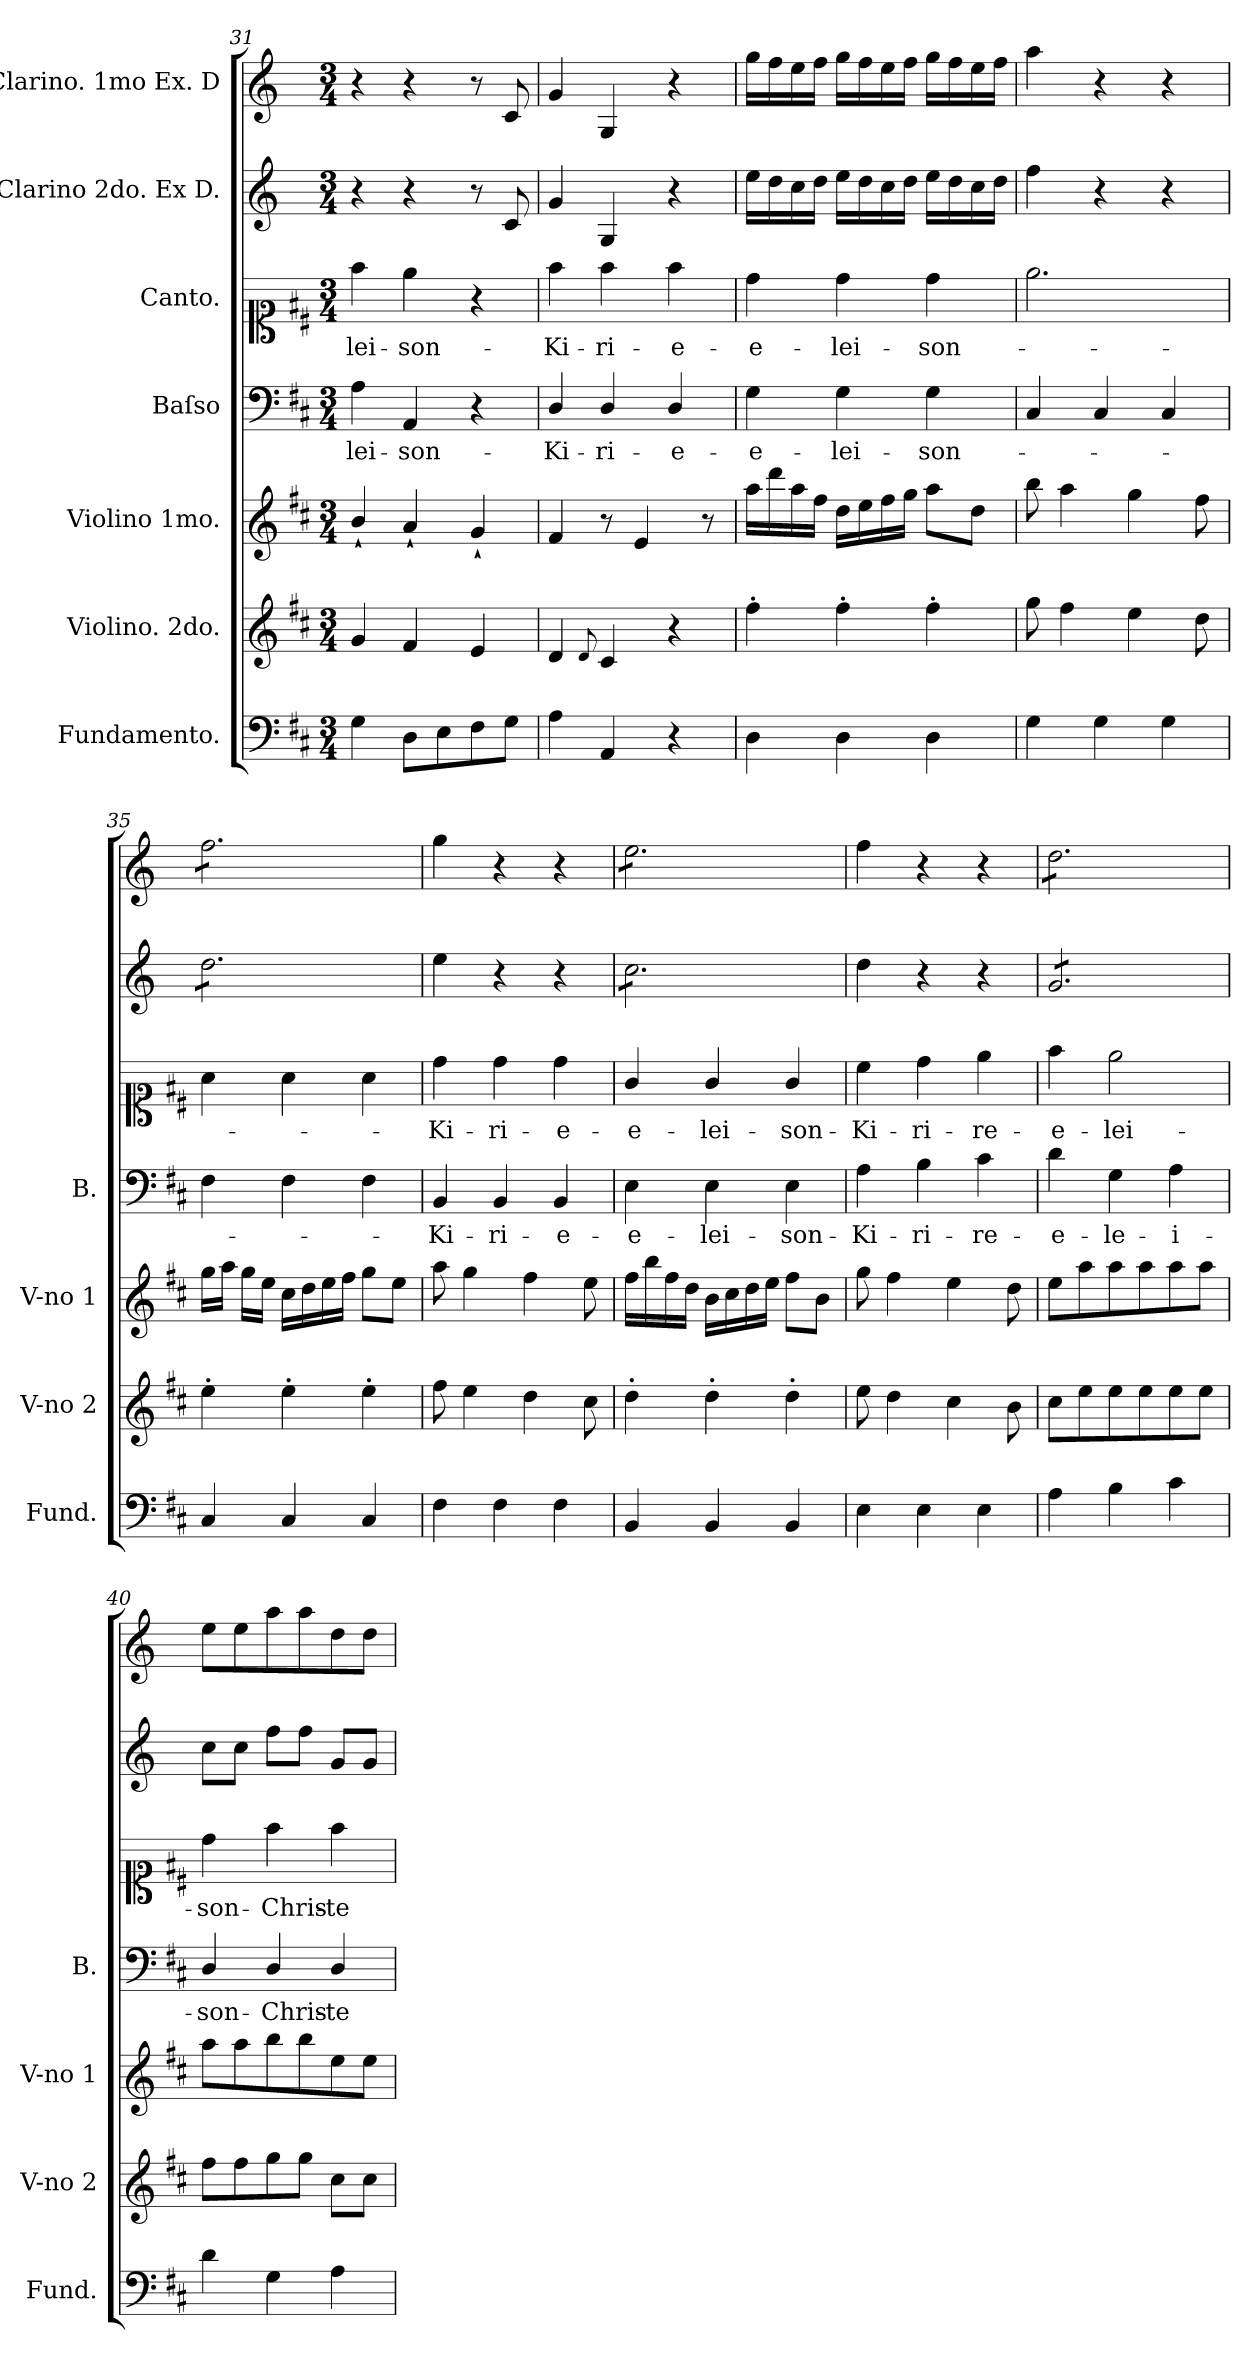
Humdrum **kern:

**kern	**kern	**kern	**kern	**text	**kern	**text	**kern	**kern
*part7	*part6	*part5	*part4	*part4	*part3	*part3	*part2	*part1
*staff7	*staff6	*staff5	*staff4	*staff4	*staff3	*staff3	*staff2	*staff1
*I"Fundamento.	*I"Violino. 2do.	*I"Violino 1mo.	*I"Baſso	*	*I"Canto.	*	*I"Clarino 2do. Ex D.	*I"Clarino. 1mo Ex. D
*I'Fund.	*I'V-no 2	*I'V-no 1	*I'B.	*	*	*	*	*
*clefF4	*clefG2	*clefG2	*clefF4	*	*clefC1	*	*clefG2	*clefG2
*	*	*	*	*	*	*	*ITrd-1c-2	*ITrd-1c-2
*k[f#c#]	*k[f#c#]	*k[f#c#]	*k[f#c#]	*	*k[f#c#]	*	*k[f#c#]	*k[f#c#]
*M3/4	*M3/4	*M3/4	*M3/4	*	*M3/4	*	*M3/4	*M3/4
=31	=31	=31	=31	=31	=31	=31	=31	=31
4G\	4g/	4b`>/	4A\	-lei-	4ff#\	-lei-	4r	4r
8D\L	4f#/	4a`>/	4AA/	-son-	4ee\	-son-	4r	4r
8E\	.	.	.	.	.	.	.	.
8F#\	4e/	4g`>/	4r	.	4r	.	8r	8r
8G\J	.	.	.	.	.	.	8d/	8d/
=32	=32	=32	=32	=32	=32	=32	=32	=32
4A\	4d/	4f#/	4D/	-Ki-	4ff#\	-Ki-	4a/	4a/
.	8qqd/	.	.	.	.	.	.	.
4AA/	4c#/	8r	4D/	-ri-	4ff#\	-ri-	4A/	4A/
.	.	4e/	.	.	.	.	.	.
4r	4r	.	4D/	-e-	4ff#\	-e-	4r	4r
.	.	8r	.	.	.	.	.	.
=33	=33	=33	=33	=33	=33	=33	=33	=33
4D\	4ff#'\	16aa\LL	4G\	-e-	4dd\	-e-	16ff#\LL	16aa\LL
.	.	16ddd\	.	.	.	.	16ee\	16gg\
.	.	16aa\	.	.	.	.	16dd\	16ff#\
.	.	16ff#\JJ	.	.	.	.	16ee\JJ	16gg\JJ
4D\	4ff#'\	16dd\LL	4G\	-lei-	4dd\	-lei-	16ff#\LL	16aa\LL
.	.	16ee\	.	.	.	.	16ee\	16gg\
.	.	16ff#\	.	.	.	.	16dd\	16ff#\
.	.	16gg\JJ	.	.	.	.	16ee\JJ	16gg\JJ
4D\	4ff#'\	8aa\L	4G\	-son-	4dd\	-son-	16ff#\LL	16aa\LL
.	.	.	.	.	.	.	16ee\	16gg\
.	.	8dd\J	.	.	.	.	16dd\	16ff#\
.	.	.	.	.	.	.	16ee\JJ	16gg\JJ
=34	=34	=34	=34	=34	=34	=34	=34	=34
4G\	8gg\	8bb\	4C#/	.	2.ee\	.	4gg\	4bb\
.	4ff#\	4aa\	.	.	.	.	.	.
4G\	.	.	4C#/	.	.	.	4r	4r
.	4ee\	4gg\	.	.	.	.	.	.
4G\	.	.	4C#/	.	.	.	4r	4r
.	8dd\	8ff#\	.	.	.	.	.	.
=35	=35	=35	=35	=35	=35	=35	=35	=35
*	*	*	*	*	*	*	*tremolo	*
*	*	*	*	*	*	*	*	*tremolo
4C#/	4ee'\	16gg\LL	4F#\	.	4a\	.	8ee\L	8gg\L
.	.	16aa\JJ	.	.	.	.	.	.
.	.	16gg\LL	.	.	.	.	8ee\	8gg\
.	.	16ee\JJ	.	.	.	.	.	.
4C#/	4ee'\	16cc#\LL	4F#\	.	4a\	.	8ee\	8gg\
.	.	16dd\	.	.	.	.	.	.
.	.	16ee\	.	.	.	.	8ee\	8gg\
.	.	16ff#\JJ	.	.	.	.	.	.
4C#/	4ee'\	8gg\L	4F#\	.	4a\	.	8ee\	8gg\
.	.	8ee\J	.	.	.	.	8ee\J	8gg\J
*	*	*	*	*	*	*	*	*Xtremolo
*	*	*	*	*	*	*	*Xtremolo	*
=36	=36	=36	=36	=36	=36	=36	=36	=36
4F#\	8ff#\	8aa\	4BB/	-Ki-	4dd\	-Ki-	4ff#\	4aa\
.	4ee\	4gg\	.	.	.	.	.	.
4F#\	.	.	4BB/	-ri-	4dd\	-ri-	4r	4r
.	4dd\	4ff#\	.	.	.	.	.	.
4F#\	.	.	4BB/	-e-	4dd\	-e-	4r	4r
.	8cc#\	8ee\	.	.	.	.	.	.
=37	=37	=37	=37	=37	=37	=37	=37	=37
*	*	*	*	*	*	*	*tremolo	*
*	*	*	*	*	*	*	*	*tremolo
4BB/	4dd'\	16ff#\LL	4E\	-e-	4g/	-e-	8dd\L	8ff#\L
.	.	16bb\	.	.	.	.	.	.
.	.	16ff#\	.	.	.	.	8dd\	8ff#\
.	.	16dd\JJ	.	.	.	.	.	.
4BB/	4dd'\	16b\LL	4E\	-lei-	4g/	-lei-	8dd\	8ff#\
.	.	16cc#\	.	.	.	.	.	.
.	.	16dd\	.	.	.	.	8dd\	8ff#\
.	.	16ee\JJ	.	.	.	.	.	.
4BB/	4dd'\	8ff#\L	4E\	-son-	4g/	-son-	8dd\	8ff#\
.	.	8b\J	.	.	.	.	8dd\J	8ff#\J
*	*	*	*	*	*	*	*	*Xtremolo
*	*	*	*	*	*	*	*Xtremolo	*
=38	=38	=38	=38	=38	=38	=38	=38	=38
4E\	8ee\	8gg\	4A\	-Ki-	4cc#\	-Ki-	4ee\	4gg\
.	4dd\	4ff#\	.	.	.	.	.	.
4E\	.	.	4B\	-ri-	4dd\	-ri-	4r	4r
.	4cc#\	4ee\	.	.	.	.	.	.
4E\	.	.	4c#\	-re-	4ee\	-re-	4r	4r
.	8b\	8dd\	.	.	.	.	.	.
=39	=39	=39	=39	=39	=39	=39	=39	=39
*	*	*	*	*	*	*	*tremolo	*
*	*	*	*	*	*	*	*	*tremolo
4A\	8cc#\L	8ee\L	4d\	-e-	4ff#\	-e-	8a/L	8ee\L
.	8ee\	8aa\	.	.	.	.	8a/	8ee\
4B\	8ee\	8aa\	4G\	-le-	2ee\	-lei-	8a/	8ee\
.	8ee\	8aa\	.	.	.	.	8a/	8ee\
4c#\	8ee\	8aa\	4A\	-i-	.	.	8a/	8ee\
.	8ee\J	8aa\J	.	.	.	.	8a/J	8ee\J
*	*	*	*	*	*	*	*	*Xtremolo
*	*	*	*	*	*	*	*Xtremolo	*
=40	=40	=40	=40	=40	=40	=40	=40	=40
4d\	8ff#\L	8aa\L	4D/	-son-	4dd\	-son-	8dd\L	8ff#\L
.	8ff#\	8aa\	.	.	.	.	8dd\J	8ff#\
4G\	8gg\	8bb\	4D/	-Chris-	4ff#\	-Chris-	8gg\L	8bb\
.	8gg\J	8bb\	.	.	.	.	8gg\J	8bb\
4A\	8cc#\L	8ee\	4D/	-te-	4ff#\	-te-	8a/L	8ee\
.	8cc#\J	8ee\J	.	.	.	.	8a/J	8ee\J
=	=	=	=	=	=	=	=	=
*-	*-	*-	*-	*-	*-	*-	*-	*-
